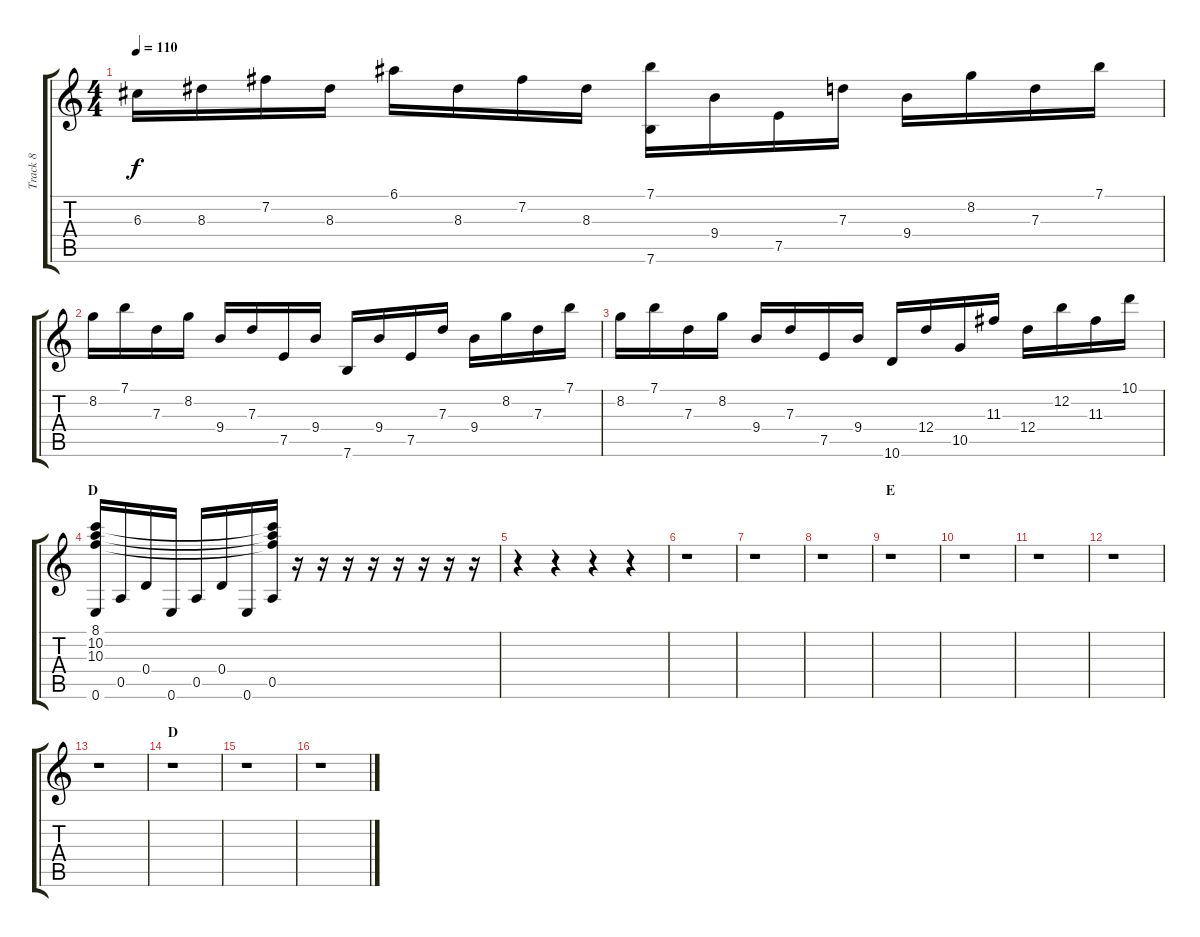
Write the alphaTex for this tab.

\track ("Track 8" "Track 8") {instrument acousticguitarsteel}
\staff {score tabs}
\tuning (E4 B3 G3 D3 A2 E2) {hide}
\ts (4 4)
\tempo 110
\clef g2
\ks c
6.3.16{dy f} 8.3.16 7.2.16 8.3.16 6.1.16 8.3.16 7.2.16 8.3.16 (7.1 7.6).16 9.4.16 7.5.16 7.3.16 9.4.16 8.2.16 7.3.16 7.1.16 |
8.2.16 7.1.16 7.3.16 8.2.16 9.4.16 7.3.16 7.5.16 9.4.16 7.6.16 9.4.16 7.5.16 7.3.16 9.4.16 8.2.16 7.3.16 7.1.16 |
8.2.16 7.1.16 7.3.16 8.2.16 9.4.16 7.3.16 7.5.16 9.4.16 10.6.16 12.4.16 10.5.16 11.3.16 12.4.16 12.2.16 11.3.16 10.1.16 |
\section ("" "D")
(8.1 10.2 10.3 0.6).16 0.5.16 0.4.16 0.6.16 0.5.16 0.4.16 0.6.16 (8.1{t} 10.2{t} 10.3{t} 0.5).16 r.16 r.16 r.16 r.16 r.16 r.16 r.16 r.16 |
r.4 r.4 r.4 r.4 |
r.1 |
r.1 |
r.1 |
\section ("" "E")
r.1 |
r.1 |
r.1 |
r.1 |
r.1 |
\section ("" "D")
r.1 |
r.1 |
r.1
